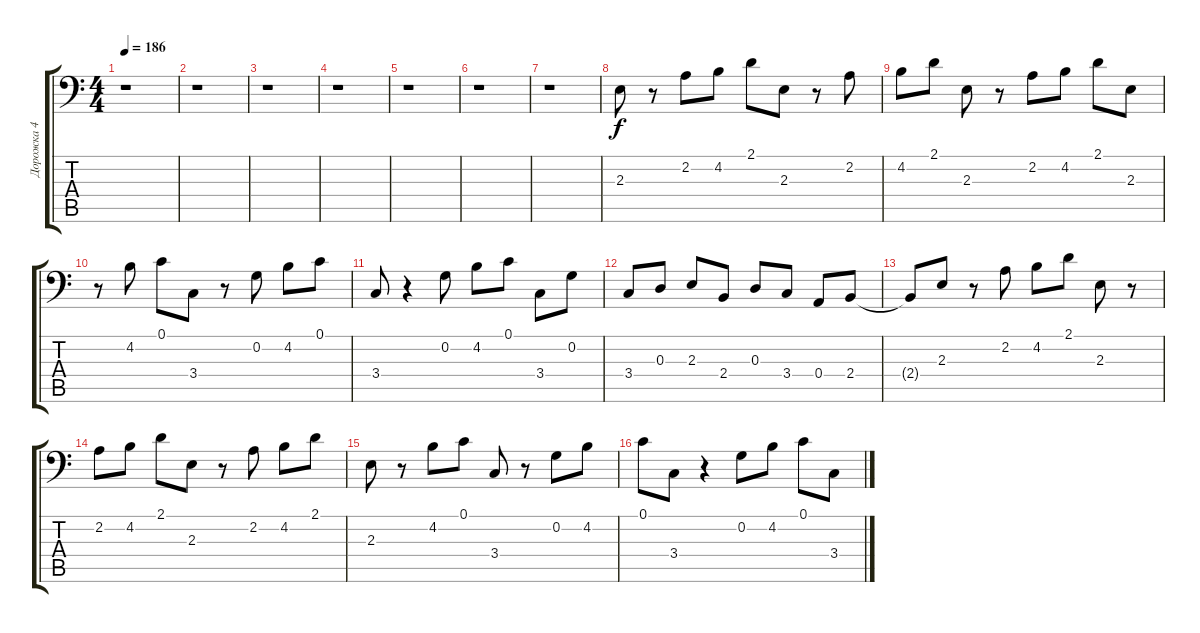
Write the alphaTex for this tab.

\track ("Дорожка 4" "Дорожка 4") {instrument fretlessbass}
\staff {score tabs}
\tuning (C3 G2 D2 A1 E1 B0) {hide}
\ts (4 4)
\tempo 186
\clef f4
\ks c
r.1{dy f} |
r.1 |
r.1 |
r.1 |
r.1 |
r.1 |
r.1 |
2.3.8 r.8 2.2.8 4.2.8 2.1.8 2.3.8 r.8 2.2.8 |
4.2.8 2.1.8 2.3.8 r.8 2.2.8 4.2.8 2.1.8 2.3.8 |
r.8 4.2.8 0.1.8 3.4.8 r.8 0.2.8 4.2.8 0.1.8 |
3.4.8 r.4 0.2.8 4.2.8 0.1.8 3.4.8 0.2.8 |
3.4.8 0.3.8 2.3.8 2.4.8 0.3.8 3.4.8 0.4.8 2.4.8 |
2.4{t}.8 2.3.8 r.8 2.2.8 4.2.8 2.1.8 2.3.8 r.8 |
2.2.8 4.2.8 2.1.8 2.3.8 r.8 2.2.8 4.2.8 2.1.8 |
2.3.8 r.8 4.2.8 0.1.8 3.4.8 r.8 0.2.8 4.2.8 |
0.1.8 3.4.8 r.4 0.2.8 4.2.8 0.1.8 3.4.8
